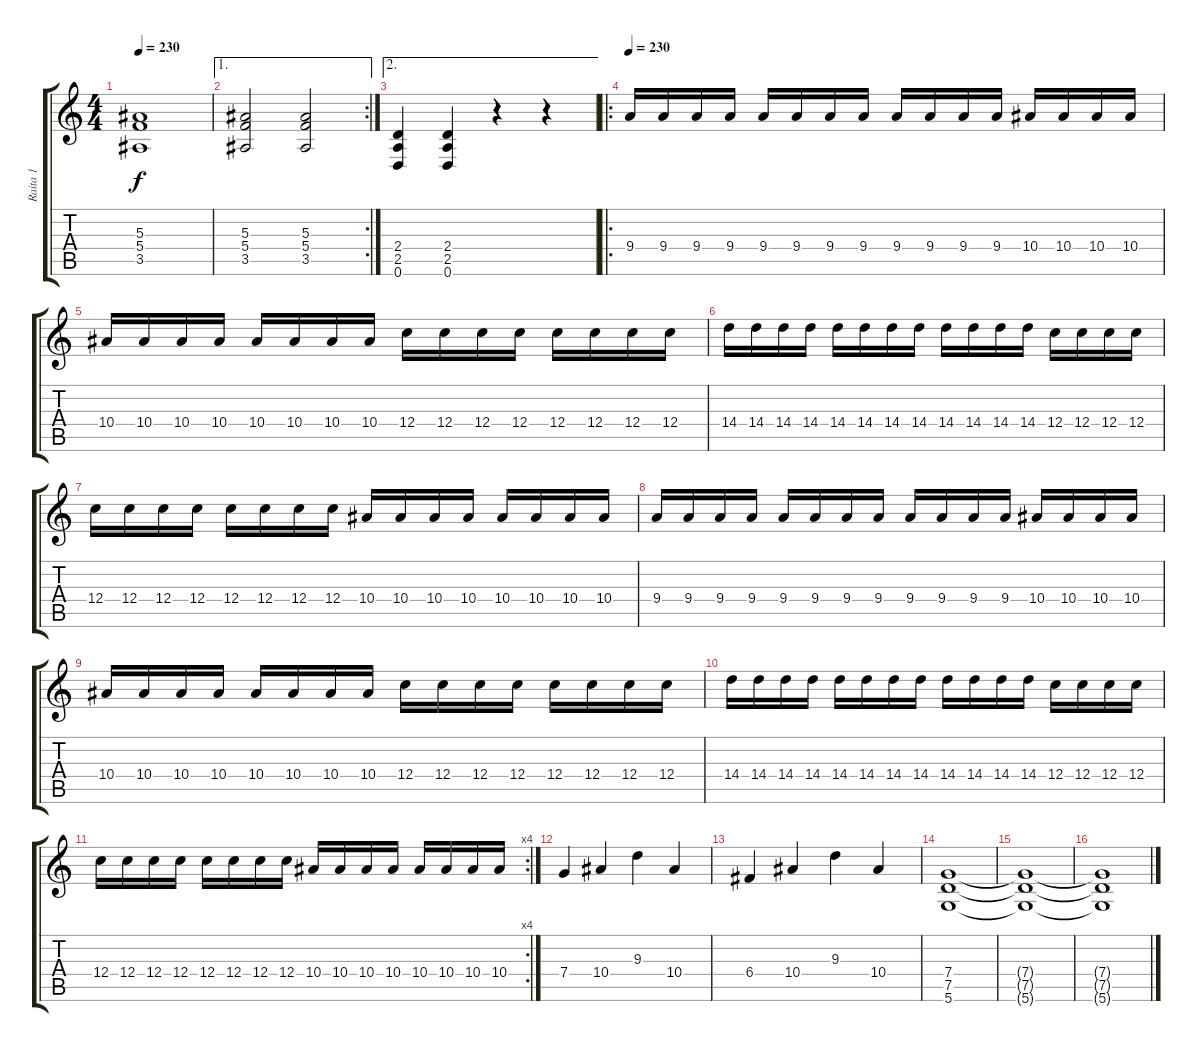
\track ("Raita 1" "Raita 1") {instrument distortionguitar}
\staff {score tabs}
\tuning (D4 A3 F3 C3 G2 D2) {hide}
\ts (4 4)
\tempo 230
\clef g2
\ks c
(5.3{t} 5.4{t} 3.5{t}).1{dy f} |
\ae 1
\rc 2
(5.3 5.4 3.5).2 (5.3 5.4 3.5).2 |
\ae 2
(2.4 2.5 0.6).4 (2.4 2.5 0.6).4 r.4 r.4 |
\ro
\tempo 230
9.4.16 9.4.16 9.4.16 9.4.16 9.4.16 9.4.16 9.4.16 9.4.16 9.4.16 9.4.16 9.4.16 9.4.16 10.4.16 10.4.16 10.4.16 10.4.16 |
10.4.16 10.4.16 10.4.16 10.4.16 10.4.16 10.4.16 10.4.16 10.4.16 12.4.16 12.4.16 12.4.16 12.4.16 12.4.16 12.4.16 12.4.16 12.4.16 |
14.4.16 14.4.16 14.4.16 14.4.16 14.4.16 14.4.16 14.4.16 14.4.16 14.4.16 14.4.16 14.4.16 14.4.16 12.4.16 12.4.16 12.4.16 12.4.16 |
12.4.16 12.4.16 12.4.16 12.4.16 12.4.16 12.4.16 12.4.16 12.4.16 10.4.16 10.4.16 10.4.16 10.4.16 10.4.16 10.4.16 10.4.16 10.4.16 |
9.4.16 9.4.16 9.4.16 9.4.16 9.4.16 9.4.16 9.4.16 9.4.16 9.4.16 9.4.16 9.4.16 9.4.16 10.4.16 10.4.16 10.4.16 10.4.16 |
10.4.16 10.4.16 10.4.16 10.4.16 10.4.16 10.4.16 10.4.16 10.4.16 12.4.16 12.4.16 12.4.16 12.4.16 12.4.16 12.4.16 12.4.16 12.4.16 |
14.4.16 14.4.16 14.4.16 14.4.16 14.4.16 14.4.16 14.4.16 14.4.16 14.4.16 14.4.16 14.4.16 14.4.16 12.4.16 12.4.16 12.4.16 12.4.16 |
\rc 4
12.4.16 12.4.16 12.4.16 12.4.16 12.4.16 12.4.16 12.4.16 12.4.16 10.4.16 10.4.16 10.4.16 10.4.16 10.4.16 10.4.16 10.4.16 10.4.16 |
7.4.4{instrument electricguitarclean} 10.4.4 9.3.4 10.4.4 |
6.4.4 10.4.4 9.3.4 10.4.4 |
(7.4 7.5 5.6).1{instrument distortionguitar} |
(7.4{t} 7.5{t} 5.6{t}).1 |
(7.4{t} 7.5{t} 5.6{t}).1
